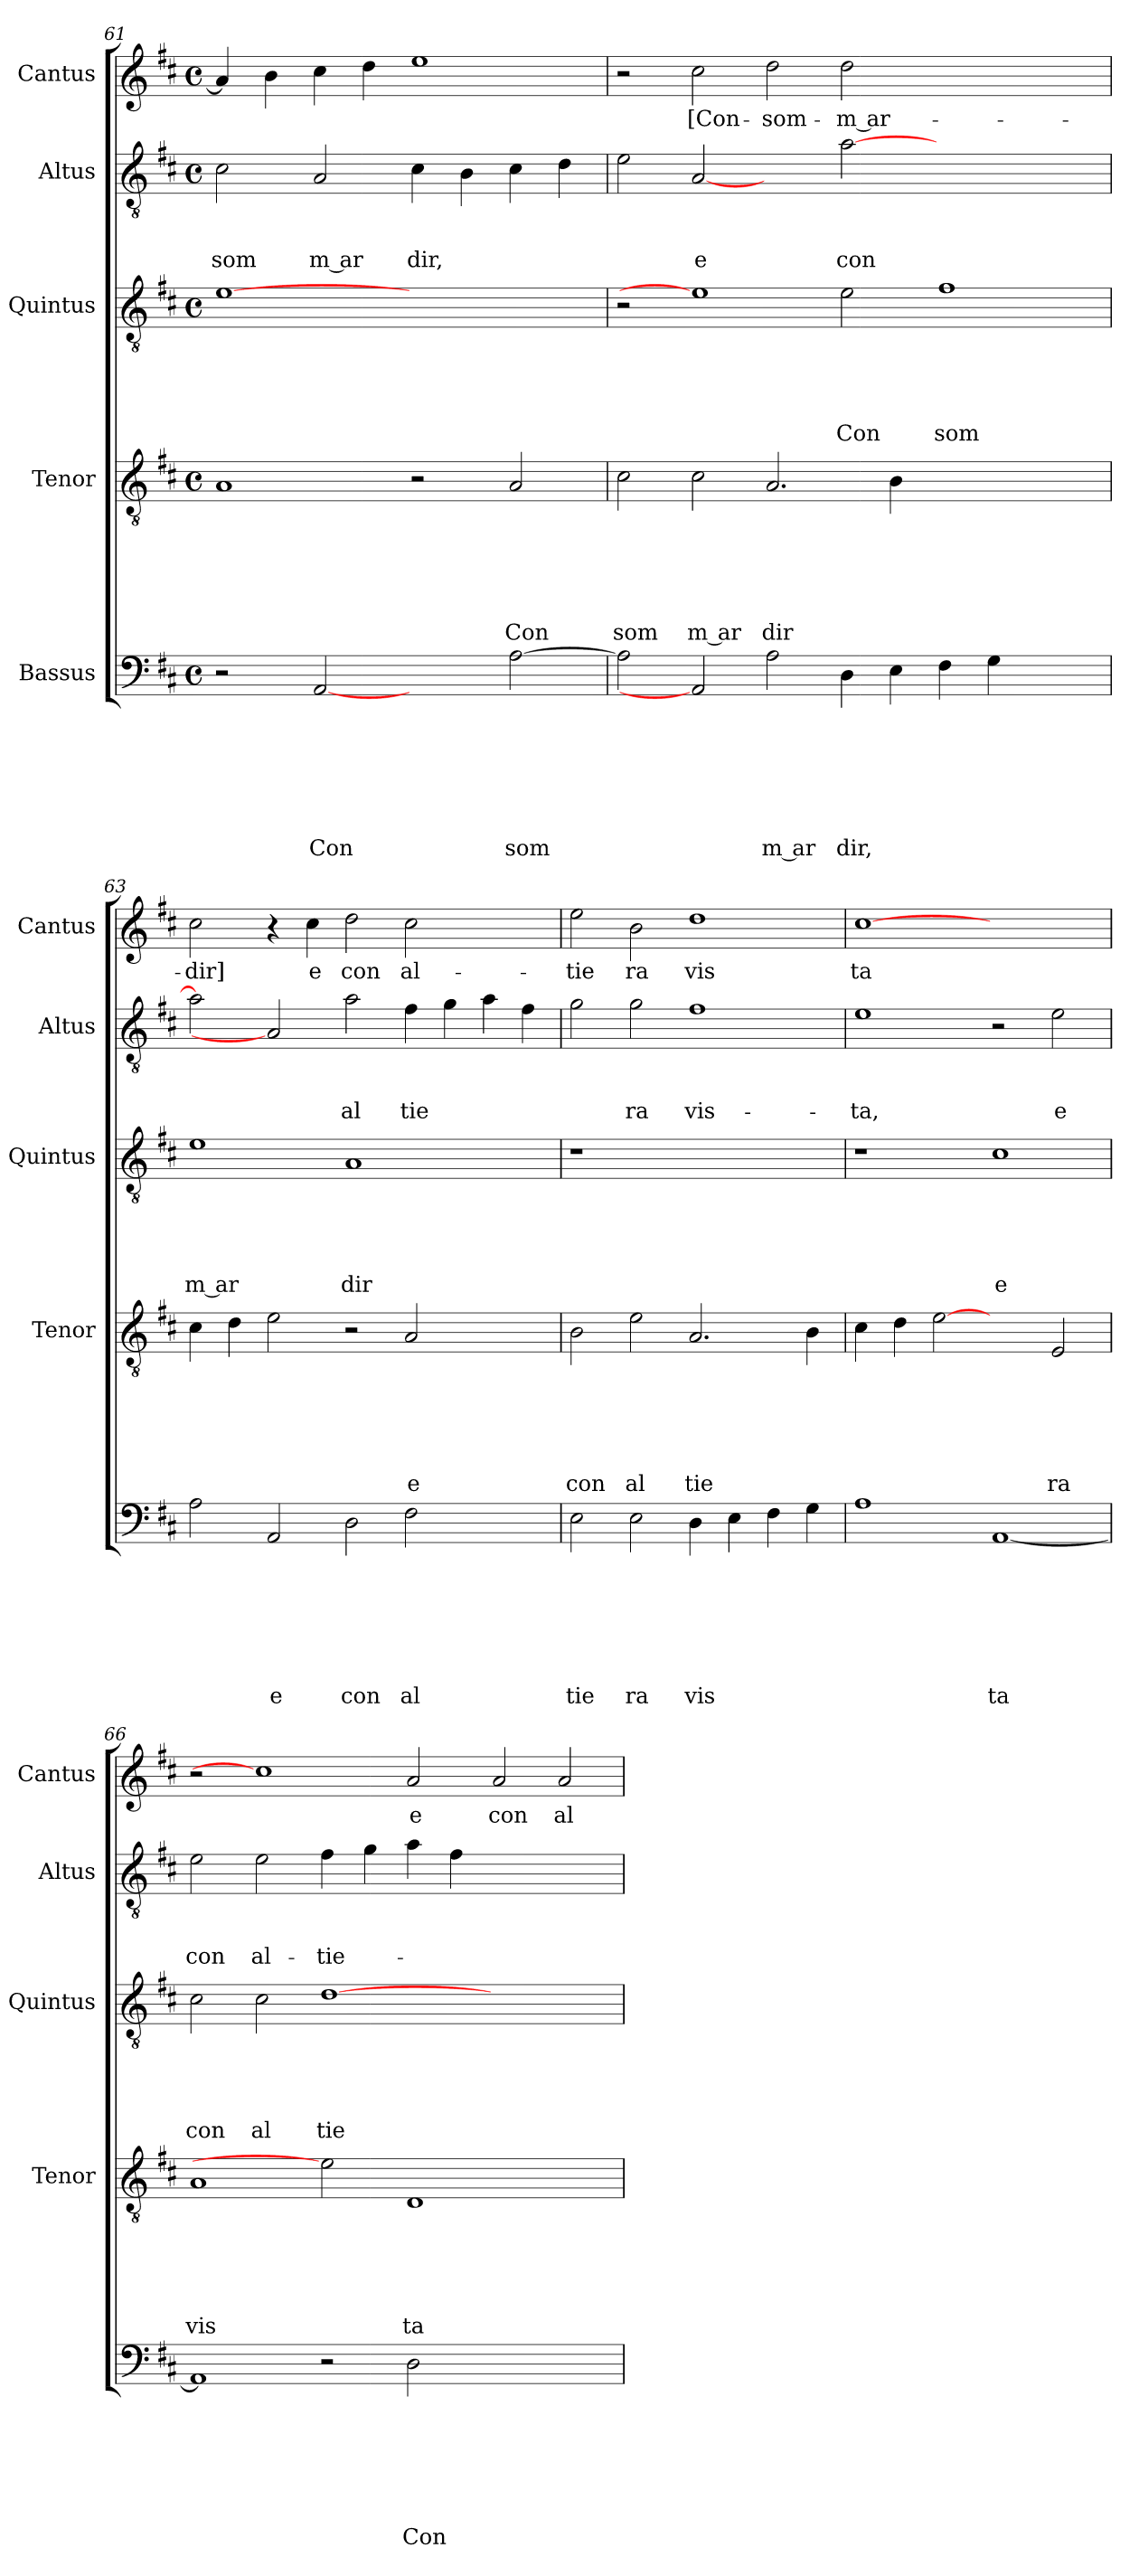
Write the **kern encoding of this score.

**kern	**text	**text	**text	**text	**text	**text	**text	**kern	**text	**text	**text	**text	**text	**text	**kern	**text	**text	**text	**text	**text	**kern	**text	**text	**text	**kern	**text
*part5	*part5	*part5	*part5	*part5	*part5	*part5	*part5	*part4	*part4	*part4	*part4	*part4	*part4	*part4	*part3	*part3	*part3	*part3	*part3	*part3	*part2	*part2	*part2	*part2	*part1	*part1
*staff5	*staff5	*staff5	*staff5	*staff5	*staff5	*staff5	*staff5	*staff4	*staff4	*staff4	*staff4	*staff4	*staff4	*staff4	*staff3	*staff3	*staff3	*staff3	*staff3	*staff3	*staff2	*staff2	*staff2	*staff2	*staff1	*staff1
*I"Bassus	*	*	*	*	*	*	*	*I"Tenor	*	*	*	*	*	*	*I"Quintus	*	*	*	*	*	*I"Altus	*	*	*	*I"Cantus	*
*	*	*	*	*	*	*	*	*I'Tenor	*	*	*	*	*	*	*I'Quintus	*	*	*	*	*	*I'Altus	*	*	*	*I'Cantus	*
*clefF4	*	*	*	*	*	*	*	*clefGv2	*	*	*	*	*	*	*clefGv2	*	*	*	*	*	*clefGv2	*	*	*	*clefG2	*
*k[f#c#]	*	*	*	*	*	*	*	*k[f#c#]	*	*	*	*	*	*	*k[f#c#]	*	*	*	*	*	*k[f#c#]	*	*	*	*k[f#c#]	*
*D:	*	*	*	*	*	*	*	*D:	*	*	*	*	*	*	*D:	*	*	*	*	*	*D:	*	*	*	*D:	*
*M4/4	*	*	*	*	*	*	*	*M4/4	*	*	*	*	*	*	*M4/4	*	*	*	*	*	*M4/4	*	*	*	*M4/4	*
*met(c)	*	*	*	*	*	*	*	*met(c)	*	*	*	*	*	*	*met(c)	*	*	*	*	*	*met(c)	*	*	*	*met(c)	*
=61	=61	=61	=61	=61	=61	=61	=61	=61	=61	=61	=61	=61	=61	=61	=61	=61	=61	=61	=61	=61	=61	=61	=61	=61	=61	=61
!	!	!	!	!	!	!	!	!	!	!	!	!	!	!	!	!	!	!	!	!	!	!	!	!LO:LY:b	!	!
2r	.	.	.	.	.	.	.	1A	.	.	.	.	.	.	[1e	.	.	.	.	.	2c#\	.	.	som	4a/]	.
.	.	.	.	.	.	.	.	.	.	.	.	.	.	.	.	.	.	.	.	.	.	.	.	.	4b\	.
!	!	!	!	!	!	!	!LO:LY:b	!	!	!	!	!	!	!	!	!	!	!	!	!	!	!	!	!LO:LY:b:rj	!	!
[2AA	.	.	.	.	.	.	Con	.	.	.	.	.	.	.	.	.	.	.	.	.	2A/	.	.	m ar	4cc#\	.
.	.	.	.	.	.	.	.	.	.	.	.	.	.	.	.	.	.	.	.	.	.	.	.	.	4dd\	.
!	!	!	!	!	!	!	!	!	!	!	!	!	!	!	!	!	!	!	!	!	!	!	!	!LO:LY:b	!	!
2ryy	.	.	.	.	.	.	.	2r	.	.	.	.	.	.	1ryy	.	.	.	.	.	4c#\	.	.	dir,	1ee	.
.	.	.	.	.	.	.	.	.	.	.	.	.	.	.	.	.	.	.	.	.	4B\	.	.	.	.	.
!	!	!	!	!	!	!	!LO:LY:b	!	!	!	!	!	!	!LO:LY:b	!	!	!	!	!	!	!	!	!	!	!	!
[>2A\	.	.	.	.	.	.	som	2A/	.	.	.	.	.	Con	.	.	.	.	.	.	4c#\	.	.	.	.	.
.	.	.	.	.	.	.	.	.	.	.	.	.	.	.	.	.	.	.	.	.	4d\	.	.	.	.	.
=62	=62	=62	=62	=62	=62	=62	=62	=62	=62	=62	=62	=62	=62	=62	=62	=62	=62	=62	=62	=62	=62	=62	=62	=62	=62	=62
!	!	!	!	!	!	!	!	!	!	!	!	!	!	!LO:LY:b	!	!	!	!	!	!	!	!	!	!	!	!
2A\]	.	.	.	.	.	.	.	2c#\	.	.	.	.	.	som	2r	.	.	.	.	.	2e\	.	.	.	2r	.
!	!	!	!	!	!	!	!	!	!	!	!	!	!	!LO:LY:b:rj	!	!	!	!	!	!	!	!	!	!LO:LY:b	!	!LO:LY:b
2AA]	.	.	.	.	.	.	.	2c#\	.	.	.	.	.	m ar	1e]	.	.	.	.	.	[2A	.	.	e	2cc#\	[Con-
!	!	!	!	!	!	!	!LO:LY:b:rj	!	!	!	!	!	!	!LO:LY:b	!	!	!	!	!	!	!	!	!	!	!	!LO:LY:b
2A\	.	.	.	.	.	.	m ar	2.A/	.	.	.	.	.	dir	.	.	.	.	.	.	2ryy	.	.	.	2dd\	-som-
!	!	!	!	!	!	!	!LO:LY:b	!	!	!	!	!	!	!	!	!	!	!	!	!LO:LY:b	!	!	!	!LO:LY:b	!	!LO:LY:b:rj
4D\	.	.	.	.	.	.	dir,	.	.	.	.	.	.	.	2e\	.	.	.	.	Con	[>2a\	.	.	con	2dd\	-m ar-
4E\	.	.	.	.	.	.	.	4B\	.	.	.	.	.	.	.	.	.	.	.	.	.	.	.	.	.	.
!	!	!	!	!	!	!	!	!	!	!	!	!	!	!	!	!	!	!	!	!LO:LY:b	!	!	!	!	!	!
4F#\	.	.	.	.	.	.	.	1ryy	.	.	.	.	.	.	1f#	.	.	.	.	som	1ryy	.	.	.	1ryy	.
4G\	.	.	.	.	.	.	.	.	.	.	.	.	.	.	.	.	.	.	.	.	.	.	.	.	.	.
2ryy	.	.	.	.	.	.	.	.	.	.	.	.	.	.	.	.	.	.	.	.	.	.	.	.	.	.
=63	=63	=63	=63	=63	=63	=63	=63	=63	=63	=63	=63	=63	=63	=63	=63	=63	=63	=63	=63	=63	=63	=63	=63	=63	=63	=63
!	!	!	!	!	!	!	!	!	!	!	!	!	!	!	!	!	!	!	!	!LO:LY:b:rj	!	!	!	!	!	!LO:LY:b
2A\	.	.	.	.	.	.	.	4c#\	.	.	.	.	.	.	1e	.	.	.	.	m ar	2a\]	.	.	.	2cc#\	-dir]
.	.	.	.	.	.	.	.	4d\	.	.	.	.	.	.	.	.	.	.	.	.	.	.	.	.	.	.
!	!	!	!	!	!	!	!LO:LY:b	!	!	!	!	!	!	!	!	!	!	!	!	!	!	!	!	!	!	!
2AA/	.	.	.	.	.	.	e	2e\	.	.	.	.	.	.	.	.	.	.	.	.	2A]	.	.	.	4r	.
!	!	!	!	!	!	!	!	!	!	!	!	!	!	!	!	!	!	!	!	!	!	!	!	!	!	!LO:LY:b
.	.	.	.	.	.	.	.	.	.	.	.	.	.	.	.	.	.	.	.	.	.	.	.	.	4cc#\	e
!	!	!	!	!	!	!	!LO:LY:b	!	!	!	!	!	!	!	!	!	!	!	!	!LO:LY:b	!	!	!	!LO:LY:b	!	!LO:LY:b
2D\	.	.	.	.	.	.	con	2r	.	.	.	.	.	.	1A	.	.	.	.	dir	2a\	.	.	al	2dd\	con
!	!	!	!	!	!	!	!LO:LY:b	!	!	!	!	!	!	!LO:LY:b	!	!	!	!	!	!	!	!	!	!LO:LY:b	!	!LO:LY:b
2F#\	.	.	.	.	.	.	al	2A/	.	.	.	.	.	e	.	.	.	.	.	.	4f#\	.	.	tie	2cc#\	al-
.	.	.	.	.	.	.	.	.	.	.	.	.	.	.	.	.	.	.	.	.	4g\	.	.	.	.	.
2ryy	.	.	.	.	.	.	.	2ryy	.	.	.	.	.	.	2ryy	.	.	.	.	.	4a\	.	.	.	2ryy	.
.	.	.	.	.	.	.	.	.	.	.	.	.	.	.	.	.	.	.	.	.	4f#\	.	.	.	.	.
!!LO:LB:g=z
=64	=64	=64	=64	=64	=64	=64	=64	=64	=64	=64	=64	=64	=64	=64	=64	=64	=64	=64	=64	=64	=64	=64	=64	=64	=64	=64
!	!	!	!	!	!	!	!LO:LY:b	!	!	!	!	!	!	!LO:LY:b	!	!	!	!	!	!	!	!	!	!	!	!LO:LY:b
2E\	.	.	.	.	.	.	tie	2B\	.	.	.	.	.	con	1r	.	.	.	.	.	2g\	.	.	.	2ee\	-tie
!	!	!	!	!	!	!	!LO:LY:b	!	!	!	!	!	!	!LO:LY:b	!	!	!	!	!	!	!	!	!	!LO:LY:b	!	!LO:LY:b
2E\	.	.	.	.	.	.	ra	2e\	.	.	.	.	.	al	.	.	.	.	.	.	2g\	.	.	ra	2b\	ra
!	!	!	!	!	!	!	!LO:LY:b	!	!	!	!	!	!	!LO:LY:b	!	!	!	!	!	!	!	!	!	!LO:LY:b	!	!LO:LY:b
4D\	.	.	.	.	.	.	vis	2.A/	.	.	.	.	.	tie	1ryy	.	.	.	.	.	1f#	.	.	vis-	1dd	vis
4E\	.	.	.	.	.	.	.	.	.	.	.	.	.	.	.	.	.	.	.	.	.	.	.	.	.	.
4F#\	.	.	.	.	.	.	.	.	.	.	.	.	.	.	.	.	.	.	.	.	.	.	.	.	.	.
4G\	.	.	.	.	.	.	.	4B\	.	.	.	.	.	.	.	.	.	.	.	.	.	.	.	.	.	.
=65	=65	=65	=65	=65	=65	=65	=65	=65	=65	=65	=65	=65	=65	=65	=65	=65	=65	=65	=65	=65	=65	=65	=65	=65	=65	=65
!	!	!	!	!	!	!	!	!	!	!	!	!	!	!	!	!	!	!	!	!	!	!	!	!LO:LY:b	!	!LO:LY:b
1A	.	.	.	.	.	.	.	4c#\	.	.	.	.	.	.	1r	.	.	.	.	.	1e	.	.	-ta,	[1cc#	ta
.	.	.	.	.	.	.	.	4d\	.	.	.	.	.	.	.	.	.	.	.	.	.	.	.	.	.	.
.	.	.	.	.	.	.	.	[2e	.	.	.	.	.	.	.	.	.	.	.	.	.	.	.	.	.	.
!	!	!	!	!	!	!	!LO:LY:b	!	!	!	!	!	!	!	!	!	!	!	!	!LO:LY:b	!	!	!	!	!	!
[<1AA	.	.	.	.	.	.	ta	2ryy	.	.	.	.	.	.	1c#	.	.	.	.	e	2r	.	.	.	1ryy	.
!	!	!	!	!	!	!	!	!	!	!	!	!	!	!LO:LY:b	!	!	!	!	!	!	!	!	!	!LO:LY:b	!	!
.	.	.	.	.	.	.	.	2E/	.	.	.	.	.	ra	.	.	.	.	.	.	2e\	.	.	e	.	.
=66	=66	=66	=66	=66	=66	=66	=66	=66	=66	=66	=66	=66	=66	=66	=66	=66	=66	=66	=66	=66	=66	=66	=66	=66	=66	=66
!	!	!	!	!	!	!	!	!	!	!	!	!	!	!LO:LY:b	!	!	!	!	!	!LO:LY:b	!	!	!	!LO:LY:b	!	!
1AA]	.	.	.	.	.	.	.	1A	.	.	.	.	.	vis	2c#\	.	.	.	.	con	2e\	.	.	con	2r	.
!	!	!	!	!	!	!	!	!	!	!	!	!	!	!	!	!	!	!	!	!LO:LY:b	!	!	!	!LO:LY:b	!	!
.	.	.	.	.	.	.	.	.	.	.	.	.	.	.	2c#\	.	.	.	.	al	2e\	.	.	al-	1cc#]	.
!	!	!	!	!	!	!	!	!	!	!	!	!	!	!	!	!	!	!	!	!LO:LY:b	!	!	!	!LO:LY:b	!	!
2r	.	.	.	.	.	.	.	2e]	.	.	.	.	.	.	[>1d	.	.	.	.	tie	4f#\	.	.	-tie-	.	.
.	.	.	.	.	.	.	.	.	.	.	.	.	.	.	.	.	.	.	.	.	4g\	.	.	.	.	.
!	!	!	!	!	!	!	!LO:LY:b	!	!	!	!	!	!	!LO:LY:b	!	!	!	!	!	!	!	!	!	!	!	!LO:LY:b
2D\	.	.	.	.	.	.	Con	1D	.	.	.	.	.	ta	.	.	.	.	.	.	4a\	.	.	.	2a/	e
.	.	.	.	.	.	.	.	.	.	.	.	.	.	.	.	.	.	.	.	.	4f#\	.	.	.	.	.
!	!	!	!	!	!	!	!	!	!	!	!	!	!	!	!	!	!	!	!	!	!	!	!	!	!	!LO:LY:b
1ryy	.	.	.	.	.	.	.	.	.	.	.	.	.	.	1ryy	.	.	.	.	.	1ryy	.	.	.	2a/	con
!	!	!	!	!	!	!	!	!	!	!	!	!	!	!	!	!	!	!	!	!	!	!	!	!	!	!LO:LY:b
.	.	.	.	.	.	.	.	2ryy	.	.	.	.	.	.	.	.	.	.	.	.	.	.	.	.	2a/	al
=	=	=	=	=	=	=	=	=	=	=	=	=	=	=	=	=	=	=	=	=	=	=	=	=	=	=
*-	*-	*-	*-	*-	*-	*-	*-	*-	*-	*-	*-	*-	*-	*-	*-	*-	*-	*-	*-	*-	*-	*-	*-	*-	*-	*-
